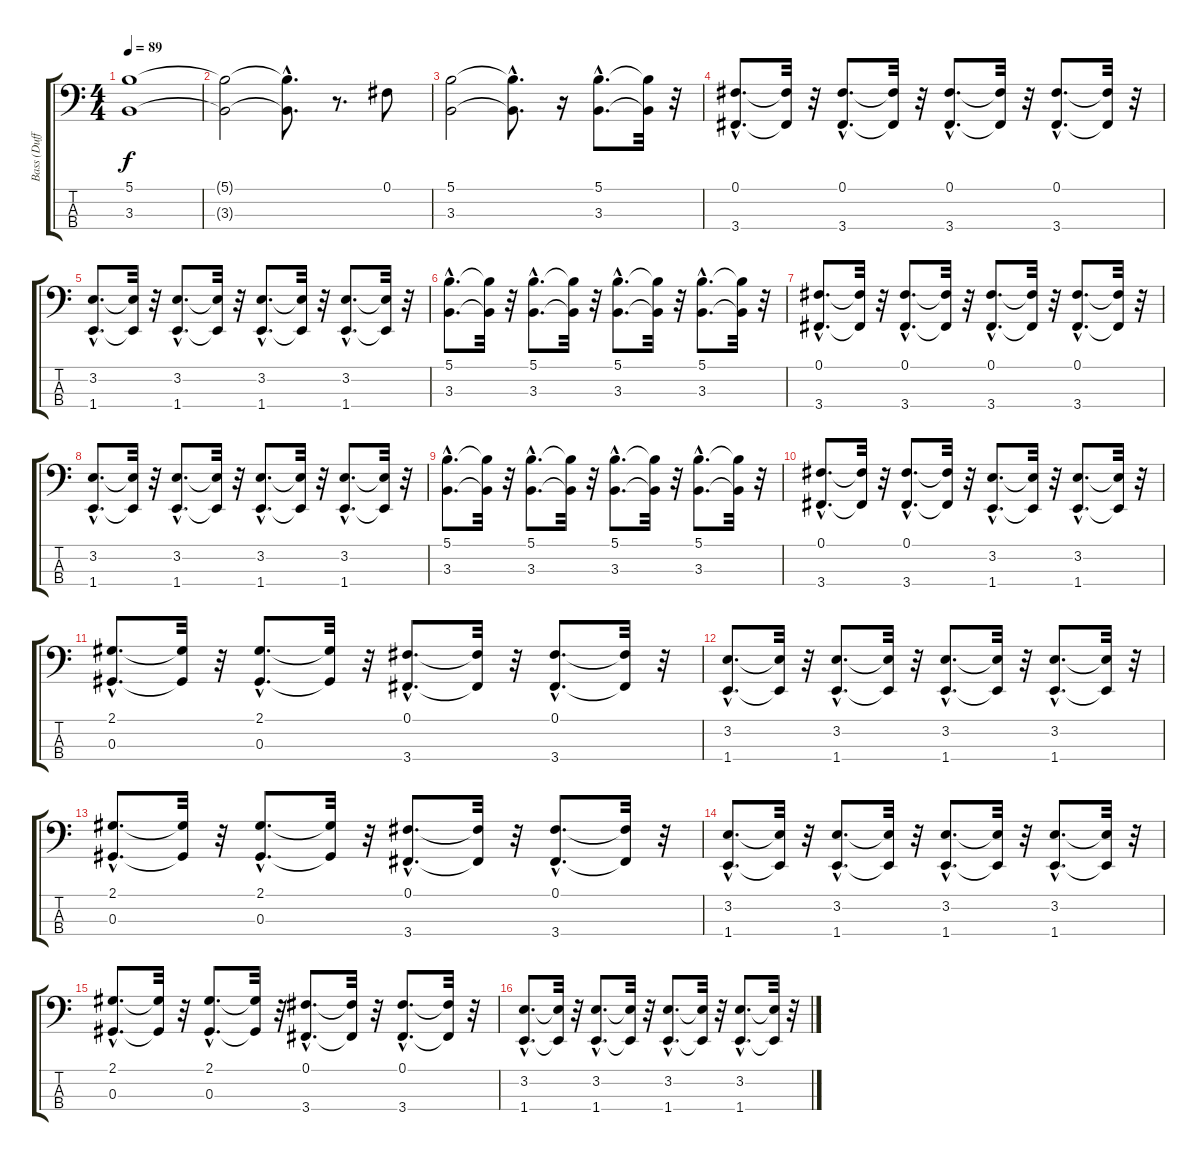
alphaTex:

\track ("Bass (Duff)" "Bass (Duff") {instrument electricbasspick}
\staff {score tabs}
\tuning (Gb2 Db2 Ab1 Eb1) {hide}
\ts (4 4)
\tempo 89
\clef f4
\ks c
(5.1 3.3).1{dy f} |
(5.1{t} 3.3{t}).2 (5.1{hac t} 3.3{hac t}).8{d} r.8{d} 0.1.8 |
(5.1 3.3).2 (5.1{hac t} 3.3{hac t}).8{d} r.16 (5.1{hac} 3.3{hac}).8{d} (5.1{t} 3.3{t}).32 r.32 |
(0.1{hac} 3.4{hac}).8{d} (0.1{t} 3.4{t}).32 r.32 (0.1{hac} 3.4{hac}).8{d} (0.1{t} 3.4{t}).32 r.32 (0.1{hac} 3.4{hac}).8{d} (0.1{t} 3.4{t}).32 r.32 (0.1{hac} 3.4{hac}).8{d} (0.1{t} 3.4{t}).32 r.32 |
(3.2{hac} 1.4{hac}).8{d} (3.2{t} 1.4{t}).32 r.32 (3.2{hac} 1.4{hac}).8{d} (3.2{t} 1.4{t}).32 r.32 (3.2{hac} 1.4{hac}).8{d} (3.2{t} 1.4{t}).32 r.32 (3.2{hac} 1.4{hac}).8{d} (3.2{t} 1.4{t}).32 r.32 |
(5.1{hac} 3.3{hac}).8{d} (5.1{t} 3.3{t}).32 r.32 (5.1{hac} 3.3{hac}).8{d} (5.1{t} 3.3{t}).32 r.32 (5.1{hac} 3.3{hac}).8{d} (5.1{t} 3.3{t}).32 r.32 (5.1{hac} 3.3{hac}).8{d} (5.1{t} 3.3{t}).32 r.32 |
(0.1{hac} 3.4{hac}).8{d} (0.1{t} 3.4{t}).32 r.32 (0.1{hac} 3.4{hac}).8{d} (0.1{t} 3.4{t}).32 r.32 (0.1{hac} 3.4{hac}).8{d} (0.1{t} 3.4{t}).32 r.32 (0.1{hac} 3.4{hac}).8{d} (0.1{t} 3.4{t}).32 r.32 |
(3.2{hac} 1.4{hac}).8{d} (3.2{t} 1.4{t}).32 r.32 (3.2{hac} 1.4{hac}).8{d} (3.2{t} 1.4{t}).32 r.32 (3.2{hac} 1.4{hac}).8{d} (3.2{t} 1.4{t}).32 r.32 (3.2{hac} 1.4{hac}).8{d} (3.2{t} 1.4{t}).32 r.32 |
(5.1{hac} 3.3{hac}).8{d} (5.1{t} 3.3{t}).32 r.32 (5.1{hac} 3.3{hac}).8{d} (5.1{t} 3.3{t}).32 r.32 (5.1{hac} 3.3{hac}).8{d} (5.1{t} 3.3{t}).32 r.32 (5.1{hac} 3.3{hac}).8{d} (5.1{t} 3.3{t}).32 r.32 |
(0.1{hac} 3.4{hac}).8{d} (0.1{t} 3.4{t}).32 r.32 (0.1{hac} 3.4{hac}).8{d} (0.1{t} 3.4{t}).32 r.32 (3.2{hac} 1.4{hac}).8{d} (3.2{t} 1.4{t}).32 r.32 (3.2{hac} 1.4{hac}).8{d} (3.2{t} 1.4{t}).32 r.32 |
(2.1{hac} 0.3{hac}).8{d} (2.1{t} 0.3{t}).32 r.32 (2.1{hac} 0.3{hac}).8{d} (2.1{t} 0.3{t}).32 r.32 (0.1{hac} 3.4{hac}).8{d} (0.1{t} 3.4{t}).32 r.32 (0.1{hac} 3.4{hac}).8{d} (0.1{t} 3.4{t}).32 r.32 |
(3.2{hac} 1.4{hac}).8{d} (3.2{t} 1.4{t}).32 r.32 (3.2{hac} 1.4{hac}).8{d} (3.2{t} 1.4{t}).32 r.32 (3.2{hac} 1.4{hac}).8{d} (3.2{t} 1.4{t}).32 r.32 (3.2{hac} 1.4{hac}).8{d} (3.2{t} 1.4{t}).32 r.32 |
(2.1{hac} 0.3{hac}).8{d} (2.1{t} 0.3{t}).32 r.32 (2.1{hac} 0.3{hac}).8{d} (2.1{t} 0.3{t}).32 r.32 (0.1{hac} 3.4{hac}).8{d} (0.1{t} 3.4{t}).32 r.32 (0.1{hac} 3.4{hac}).8{d} (0.1{t} 3.4{t}).32 r.32 |
(3.2{hac} 1.4{hac}).8{d} (3.2{t} 1.4{t}).32 r.32 (3.2{hac} 1.4{hac}).8{d} (3.2{t} 1.4{t}).32 r.32 (3.2{hac} 1.4{hac}).8{d} (3.2{t} 1.4{t}).32 r.32 (3.2{hac} 1.4{hac}).8{d} (3.2{t} 1.4{t}).32 r.32 |
(2.1{hac} 0.3{hac}).8{d} (2.1{t} 0.3{t}).32 r.32 (2.1{hac} 0.3{hac}).8{d} (2.1{t} 0.3{t}).32 r.32 (0.1{hac} 3.4{hac}).8{d} (0.1{t} 3.4{t}).32 r.32 (0.1{hac} 3.4{hac}).8{d} (0.1{t} 3.4{t}).32 r.32 |
(3.2{hac} 1.4{hac}).8{d} (3.2{t} 1.4{t}).32 r.32 (3.2{hac} 1.4{hac}).8{d} (3.2{t} 1.4{t}).32 r.32 (3.2{hac} 1.4{hac}).8{d} (3.2{t} 1.4{t}).32 r.32 (3.2{hac} 1.4{hac}).8{d} (3.2{t} 1.4{t}).32 r.32
